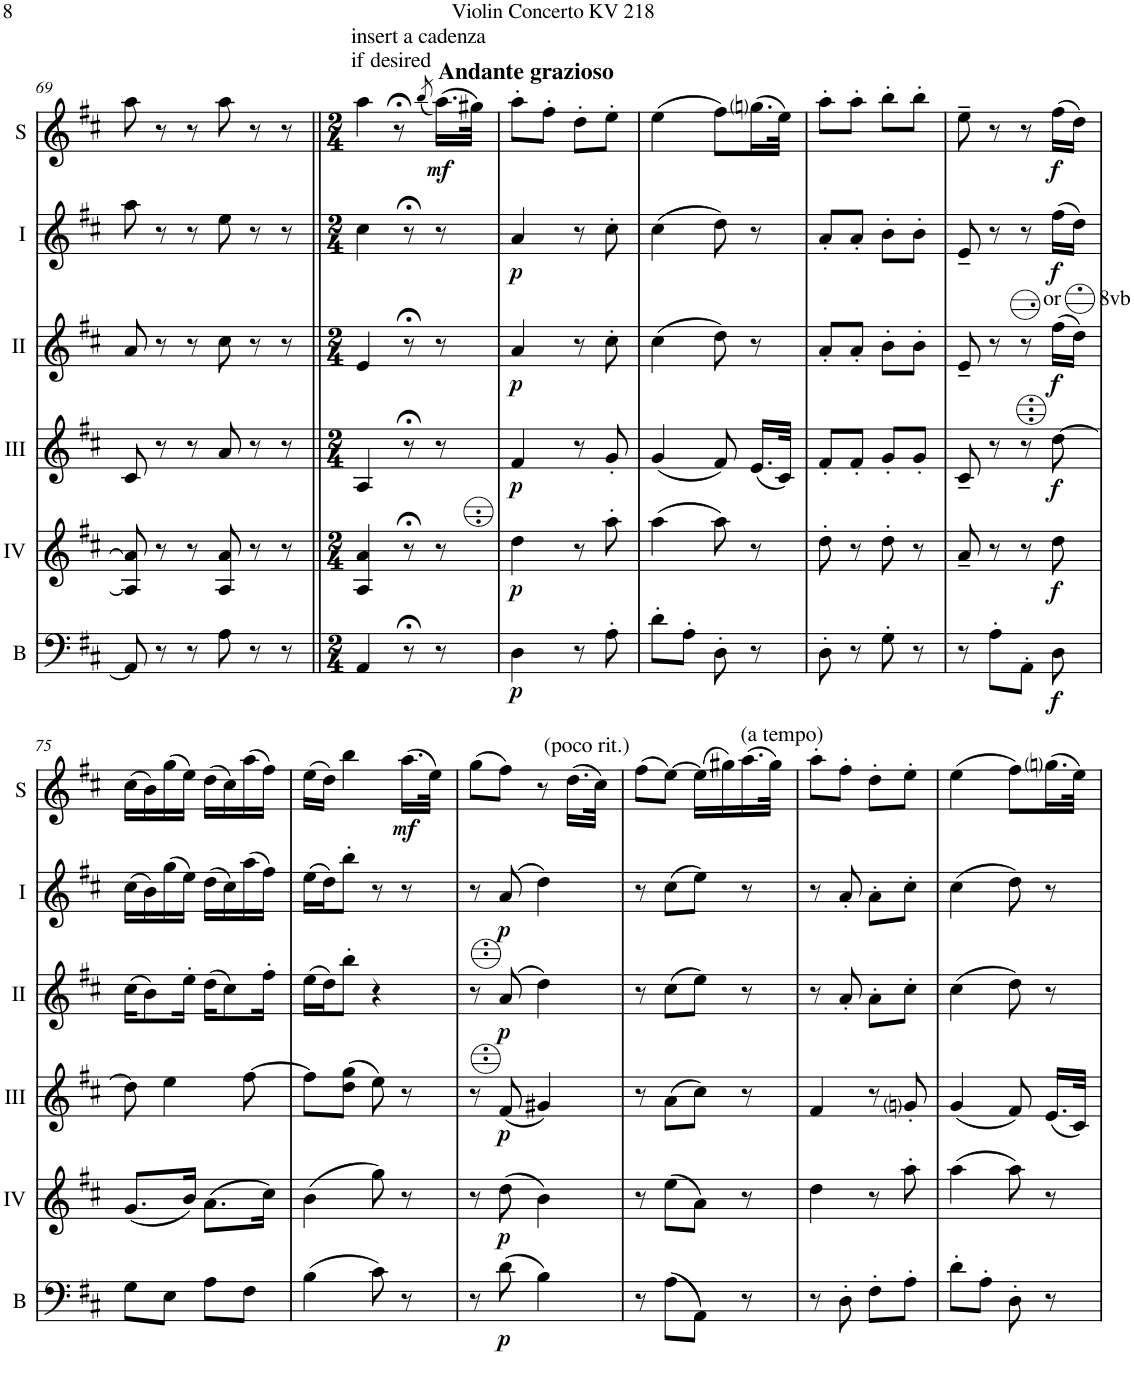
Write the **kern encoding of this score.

**kern	**dynam	**kern	**dynam	**kern	**dynam	**kern	**dynam	**kern	**dynam	**kern	**dynam
*part6	*part6	*part5	*part5	*part4	*part4	*part3	*part3	*part2	*part2	*part1	*part1
*staff6	*staff6	*staff5	*staff5	*staff4	*staff4	*staff3	*staff3	*staff2	*staff2	*staff1	*staff1
*I"Bass	*	*I"Acc. 4	*	*I"Acc. 3	*	*I"Acc. 2	*	*I"Acc. 1	*	*I"Solo	*
*I'B	*	*	*	*	*	*	*	*	*	*I'S	*
!!LO:PB:g=z
*clefF4	*	*clefG2	*	*clefG2	*	*clefG2	*	*clefG2	*	*clefG2	*
*Trd7c12	*	*Trd7c12	*	*	*	*	*	*	*	*	*
*k[f#c#]	*	*k[f#c#]	*	*k[f#c#]	*	*k[f#c#]	*	*k[f#c#]	*	*k[f#c#]	*
*M6/8	*	*M6/8	*	*M6/8	*	*M6/8	*	*M6/8	*	*M6/8	*
=69	=69	=69	=69	=69	=69	=69	=69	=69	=69	=69	=69
8AA/]	.	8A/] 8a/]	.	8c#/	.	8a/	.	8aa\	.	8aa\	.
8r	.	8r	.	8r	.	8r	.	8r	.	8r	.
8r	.	8r	.	8r	.	8r	.	8r	.	8r	.
8A\	.	8A/ 8a/	.	8a/	.	8cc#\	.	8ee\	.	8aa\	.
8r	.	8r	.	8r	.	8r	.	8r	.	8r	.
8r	.	8r	.	8r	.	8r	.	8r	.	8r	.
=70||	=70||	=70||	=70||	=70||	=70||	=70||	=70||	=70||	=70||	=70||	=70||
*M2/4	*	*M2/4	*	*M2/4	*	*M2/4	*	*M2/4	*	*M2/4	*
4AA/	.	4A/ 4a/	.	4A/	.	4e/	.	4cc#\	.	4aa\	.
!	!	!	!	!	!	!	!	!	!	!LO:TX:a:t=insert a cadenza	!
!	!	!	!	!	!	!	!	!	!	!LO:TX:a:t=if desired	!
8r;<	.	8r;<	.	8r;<	.	8r;<	.	8r;<	.	8r;<	.
.	.	.	.	.	.	.	.	.	.	(8qbb/	.
!	!	!	!	!	!	!	!	!	!	!	!LO:DY:b
8r	.	8r	.	8r	.	8r	.	8r	.	(16.aa\LL)	mf
.	.	.	.	.	.	.	.	.	.	32gg#X\JJk)	.
=71	=71	=71	=71	=71	=71	=71	=71	=71	=71	=71	=71
!	!	!	!	!	!	!	!	!	!	!LO:TX:a:B:t=Andante grazioso	!
!	!LO:DY:b	!	!LO:DY:b	!	!LO:DY:b	!	!LO:DY:b	!	!LO:DY:b	!	!
4D\	p	4dd\	p	4f#/	p	4a/	p	4a/	p	8aa'\L	.
.	.	.	.	.	.	.	.	.	.	8ff#'\J	.
8r	.	8r	.	8r	.	8r	.	8r	.	8dd'\L	.
8A'\	.	8aa'\	.	8g'/	.	8cc#'\	.	8cc#'\	.	8ee'\J	.
=72	=72	=72	=72	=72	=72	=72	=72	=72	=72	=72	=72
8d'\L	.	(4aa\	.	(4g/	.	(4cc#\	.	(4cc#\	.	(4ee\	.
8A'\J	.	.	.	.	.	.	.	.	.	.	.
8D'\	.	8aa\)	.	8f#/)	.	8dd\)	.	8dd\)	.	8ff#\L)	.
8r	.	8r	.	(16.e/LL	.	8r	.	8r	.	(16.ggni\L	.
.	.	.	.	32c#/JJk)	.	.	.	.	.	32ee\JJk)	.
=73	=73	=73	=73	=73	=73	=73	=73	=73	=73	=73	=73
8D'\	.	8dd'\	.	8f#'/L	.	8a'/L	.	8a'/L	.	8aa'\L	.
8r	.	8r	.	8f#'/J	.	8a'/J	.	8a'/J	.	8aa'\J	.
8G'\	.	8dd'\	.	8g'/L	.	8b'\L	.	8b'\L	.	8bb'\L	.
8r	.	8r	.	8g'/J	.	8b'\J	.	8b'\J	.	8bb'\J	.
=74	=74	=74	=74	=74	=74	=74	=74	=74	=74	=74	=74
8r	.	8a~/	.	8c#~/	.	8e~/	.	8e~/	.	8ee~\	.
8A'\L	.	8r	.	8r	.	8r	.	8r	.	8r	.
8AA'\J	.	8r	.	8r	.	8r	.	8r	.	8r	.
!	!	!	!	!	!	!LO:TX:a:t=or       8vb	!	!	!	!	!
!	!LO:DY:b	!	!LO:DY:b	!	!LO:DY:b	!	!LO:DY:b	!	!LO:DY:b	!	!LO:DY:b
8D\	f	8dd\	f	[8d\	f	(16ff#\LL	f	(16ff#\LL	f	(16ff#\LL	f
.	.	.	.	.	.	16dd\JJ)	.	16dd\JJ)	.	16dd\JJ)	.
!!LO:LB:g=z
=75	=75	=75	=75	=75	=75	=75	=75	=75	=75	=75	=75
8G\L	.	(8.g/L	.	8d\]	.	(16cc#\KL	.	(16cc#\LL	.	(16cc#\LL	.
.	.	.	.	.	.	8b\)	.	16b\)	.	16b\)	.
8E\J	.	.	.	4e\	.	.	.	(16gg\	.	(16gg\	.
.	.	16b/Jk)	.	.	.	16ee'\Jk	.	16ee\JJ)	.	16ee\JJ)	.
8A\L	.	(8.a\L	.	.	.	(16dd\KL	.	(16dd\LL	.	(16dd\LL	.
.	.	.	.	.	.	8cc#\)	.	16cc#\)	.	16cc#\)	.
8F#\J	.	.	.	[8f#\	.	.	.	(16aa\	.	(16aa\	.
.	.	16cc#\Jk)	.	.	.	16ff#'\Jk	.	16ff#\JJ)	.	16ff#\JJ)	.
=76	=76	=76	=76	=76	=76	=76	=76	=76	=76	=76	=76
(4B\	.	(4b\	.	8f#\L]	.	(16ee\LL	.	(16ee\LL	.	(16ee\LL	.
.	.	.	.	.	.	16dd\J)	.	16dd\J)	.	16dd\JJ)	.
.	.	.	.	(8d\ 8g\J	.	8bb'\J	.	8bb'\J	.	4bb\	.
8c#\)	.	8gg\)	.	8ee\)	.	4r	.	8r	.	.	.
!	!	!	!	!	!	!	!	!	!	!	!LO:DY:b
8r	.	8r	.	8r	.	.	.	8r	.	(16.aa\LL	mf
.	.	.	.	.	.	.	.	.	.	32ee\JJk)	.
=77	=77	=77	=77	=77	=77	=77	=77	=77	=77	=77	=77
8r	.	8r	.	8r	.	8r	.	8r	.	(8gg\L	.
!	!LO:DY:b	!	!LO:DY:b	!	!LO:DY:b	!	!LO:DY:b	!	!LO:DY:b	!	!
(8d\	p	(8dd\	p	(8f#/	p	(8a/	p	(8a/	p	8ff#\J)	.
4B\)	.	4b\)	.	4g#X/)	.	4dd\)	.	4dd\)	.	8r	.
!	!	!	!	!	!	!	!	!	!	!LO:TX:a:t=(poco rit.)	!
.	.	.	.	.	.	.	.	.	.	(16.dd\LL	.
.	.	.	.	.	.	.	.	.	.	32cc#\JJk)	.
=78	=78	=78	=78	=78	=78	=78	=78	=78	=78	=78	=78
8r	.	8r	.	8r	.	8r	.	8r	.	(8ff#\L	.
(8A\L	.	(8ee\L	.	(8a\L	.	(8cc#\L	.	(8cc#\L	.	[8ee\J)	.
8AA\J)	.	8a\J)	.	8cc#\J)	.	8ee\J)	.	8ee\J)	.	(16ee\LL]	.
.	.	.	.	.	.	.	.	.	.	16gg#X\)	.
!	!	!	!	!	!	!	!	!	!	!LO:TX:a:t=(a tempo)	!
8r	.	8r	.	8r	.	8r	.	8r	.	(16.aa\	.
.	.	.	.	.	.	.	.	.	.	32gg#\JJk)	.
=79	=79	=79	=79	=79	=79	=79	=79	=79	=79	=79	=79
8r	.	4dd\	.	4f#/	.	8r	.	8r	.	8aa'\L	.
8D'\	.	.	.	.	.	8a'/	.	8a'/	.	8ff#'\J	.
8F#'\L	.	8r	.	8r	.	8a'\L	.	8a'\L	.	8dd'\L	.
8A'\J	.	8aa'\	.	8gni'/	.	8cc#'\J	.	8cc#'\J	.	8ee'\J	.
=80	=80	=80	=80	=80	=80	=80	=80	=80	=80	=80	=80
8d'\L	.	(4aa\	.	(4g/	.	(4cc#\	.	(4cc#\	.	(4ee\	.
8A'\J	.	.	.	.	.	.	.	.	.	.	.
8D'\	.	8aa\)	.	8f#/)	.	8dd\)	.	8dd\)	.	8ff#\L)	.
8r	.	8r	.	(16.e/LL	.	8r	.	8r	.	(16.ggni\L	.
.	.	.	.	32c#/JJk)	.	.	.	.	.	32ee\JJk)	.
=	=	=	=	=	=	=	=	=	=	=	=
*-	*-	*-	*-	*-	*-	*-	*-	*-	*-	*-	*-
